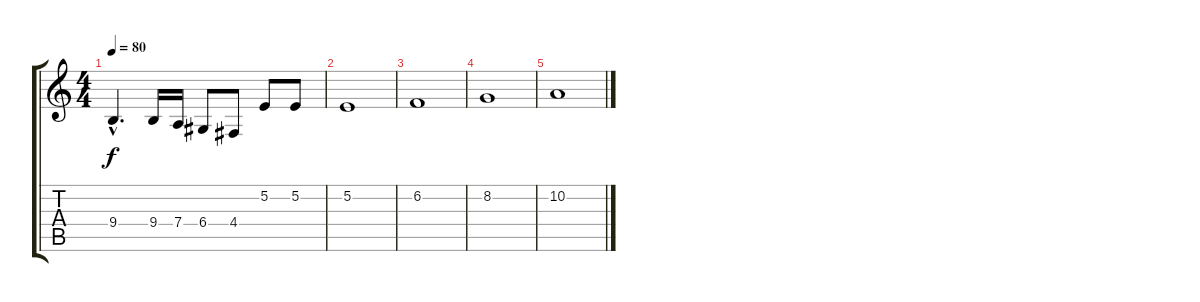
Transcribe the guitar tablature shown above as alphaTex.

\track "" {instrument altosax}
\staff {score tabs}
\tuning (E4 B3 G3 D3 A2 E2) {hide}
\ts (4 4)
\tempo 80
\clef g2
\ks c
9.4{hac}.4{d dy f} 9.4.16 7.4.16 6.4.8 4.4.8 5.2.8 5.2.8 |
5.2.1 |
6.2.1 |
8.2.1 |
10.2.1
